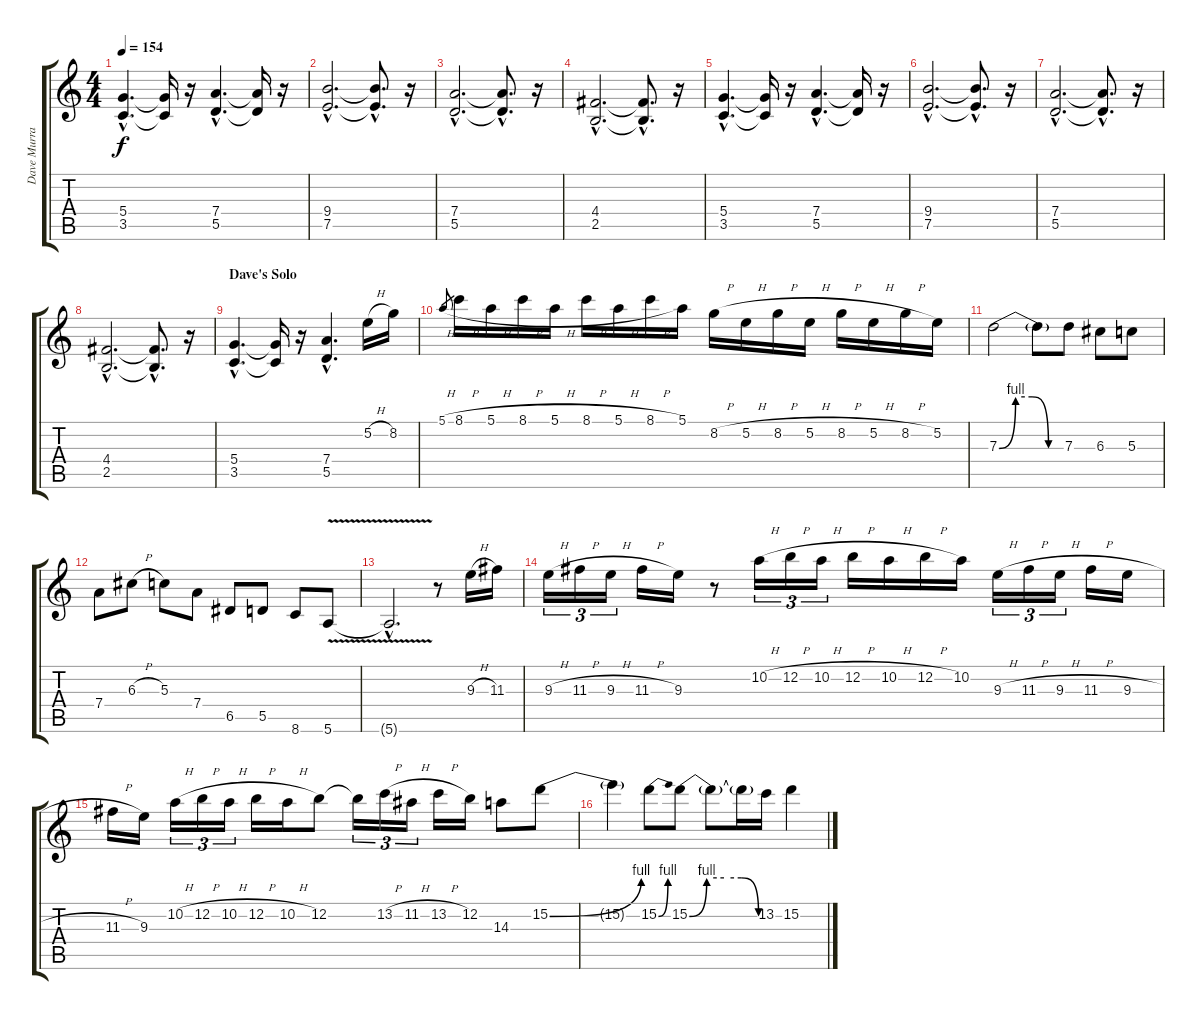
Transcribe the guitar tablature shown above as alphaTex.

\track ("Dave Murray's Guitar" "Dave Murra") {instrument distortionguitar}
\staff {score tabs}
\tuning (E4 B3 G3 D3 A2 E2) {hide}
\ts (4 4)
\tempo 154
\clef g2
\ks c
(5.4{hac} 3.5{hac}).4{d dy f} (5.4{t} 3.5{t}).16 r.16 (7.4{hac} 5.5{hac}).4{d} (7.4{t} 5.5{t}).16 r.16 |
(9.4{hac} 7.5{hac}).2{d} (9.4{hac t} 7.5{hac t}).8{d} r.16 |
(7.4{hac} 5.5{hac}).2{d} (7.4{hac t} 5.5{hac t}).8{d} r.16 |
(4.4{hac} 2.5{hac}).2{d} (4.4{hac t} 2.5{hac t}).8{d} r.16 |
(5.4{hac} 3.5{hac}).4{d} (5.4{t} 3.5{t}).16 r.16 (7.4{hac} 5.5{hac}).4{d} (7.4{t} 5.5{t}).16 r.16 |
(9.4{hac} 7.5{hac}).2{d} (9.4{hac t} 7.5{hac t}).8{d} r.16 |
(7.4{hac} 5.5{hac}).2{d} (7.4{hac t} 5.5{hac t}).8{d} r.16 |
(4.4{hac} 2.5{hac}).2{d} (4.4{hac t} 2.5{hac t}).8{d} r.16 |
\section ("" "Dave's Solo")
(5.4{hac} 3.5{hac}).4{d} (5.4{t} 3.5{t}).16 r.16 (7.4{hac} 5.5{hac}).4{d} 5.2{h}.16{volume 16 balance 8} 8.2.16 |
5.1{h}.8{gr} 8.1{h}.16 5.1{h}.16 8.1{h}.16 5.1{h}.16 8.1{h}.16 5.1{h}.16 8.1{h}.16 5.1.16 8.2{h}.16 5.2{h}.16 8.2{h}.16 5.2{h}.16 8.2{h}.16 5.2{h}.16 8.2{h}.16 5.2.16 |
7.3{be (custom 0 0 15 4 30 4 45 0 60 0)}.2 7.3{t}.8 7.3.8 6.3.8 5.3.8 |
7.4.8 6.3{h}.8 5.3.8 7.4.8 6.5.8 5.5.8 8.6.8 5.6{v}.8 |
5.6{hac t}.2{d} r.8 9.3{h}.16 11.3.16 |
9.3{h}.16{tu (3 2)} 11.3{h}.16{tu (3 2)} 9.3{h}.16{tu (3 2)} 11.3{h}.16 9.3.16 r.8 10.2{h}.16{tu (3 2)} 12.2{h}.16{tu (3 2)} 10.2{h}.16{tu (3 2)} 12.2{h}.16 10.2{h}.16 12.2{h}.16 10.2.16 9.3{h}.16{tu (3 2)} 11.3{h}.16{tu (3 2)} 9.3{h}.16{tu (3 2)} 11.3{h}.16 9.3{h}.16 |
11.3{h}.16 9.3.16 10.2{h}.16{tu (3 2)} 12.2{h}.16{tu (3 2)} 10.2{h}.16{tu (3 2)} 12.2{h}.16 10.2{h}.16 12.2.8 12.2{t}.16{tu (3 2)} 13.2{h}.16{tu (3 2)} 11.2{h}.16{tu (3 2)} 13.2{h}.16 12.2.16 14.3.8 15.2{be (bend 0 0 60 4)}.8 |
15.2{t}.4 15.2{be (bend 0 0 60 4)}.8 15.2{be (custom 0 0 15 4 30 4 45 4 60 0)}.8 15.2{t}.8 15.2{t}.16 13.2.16 15.2.4
